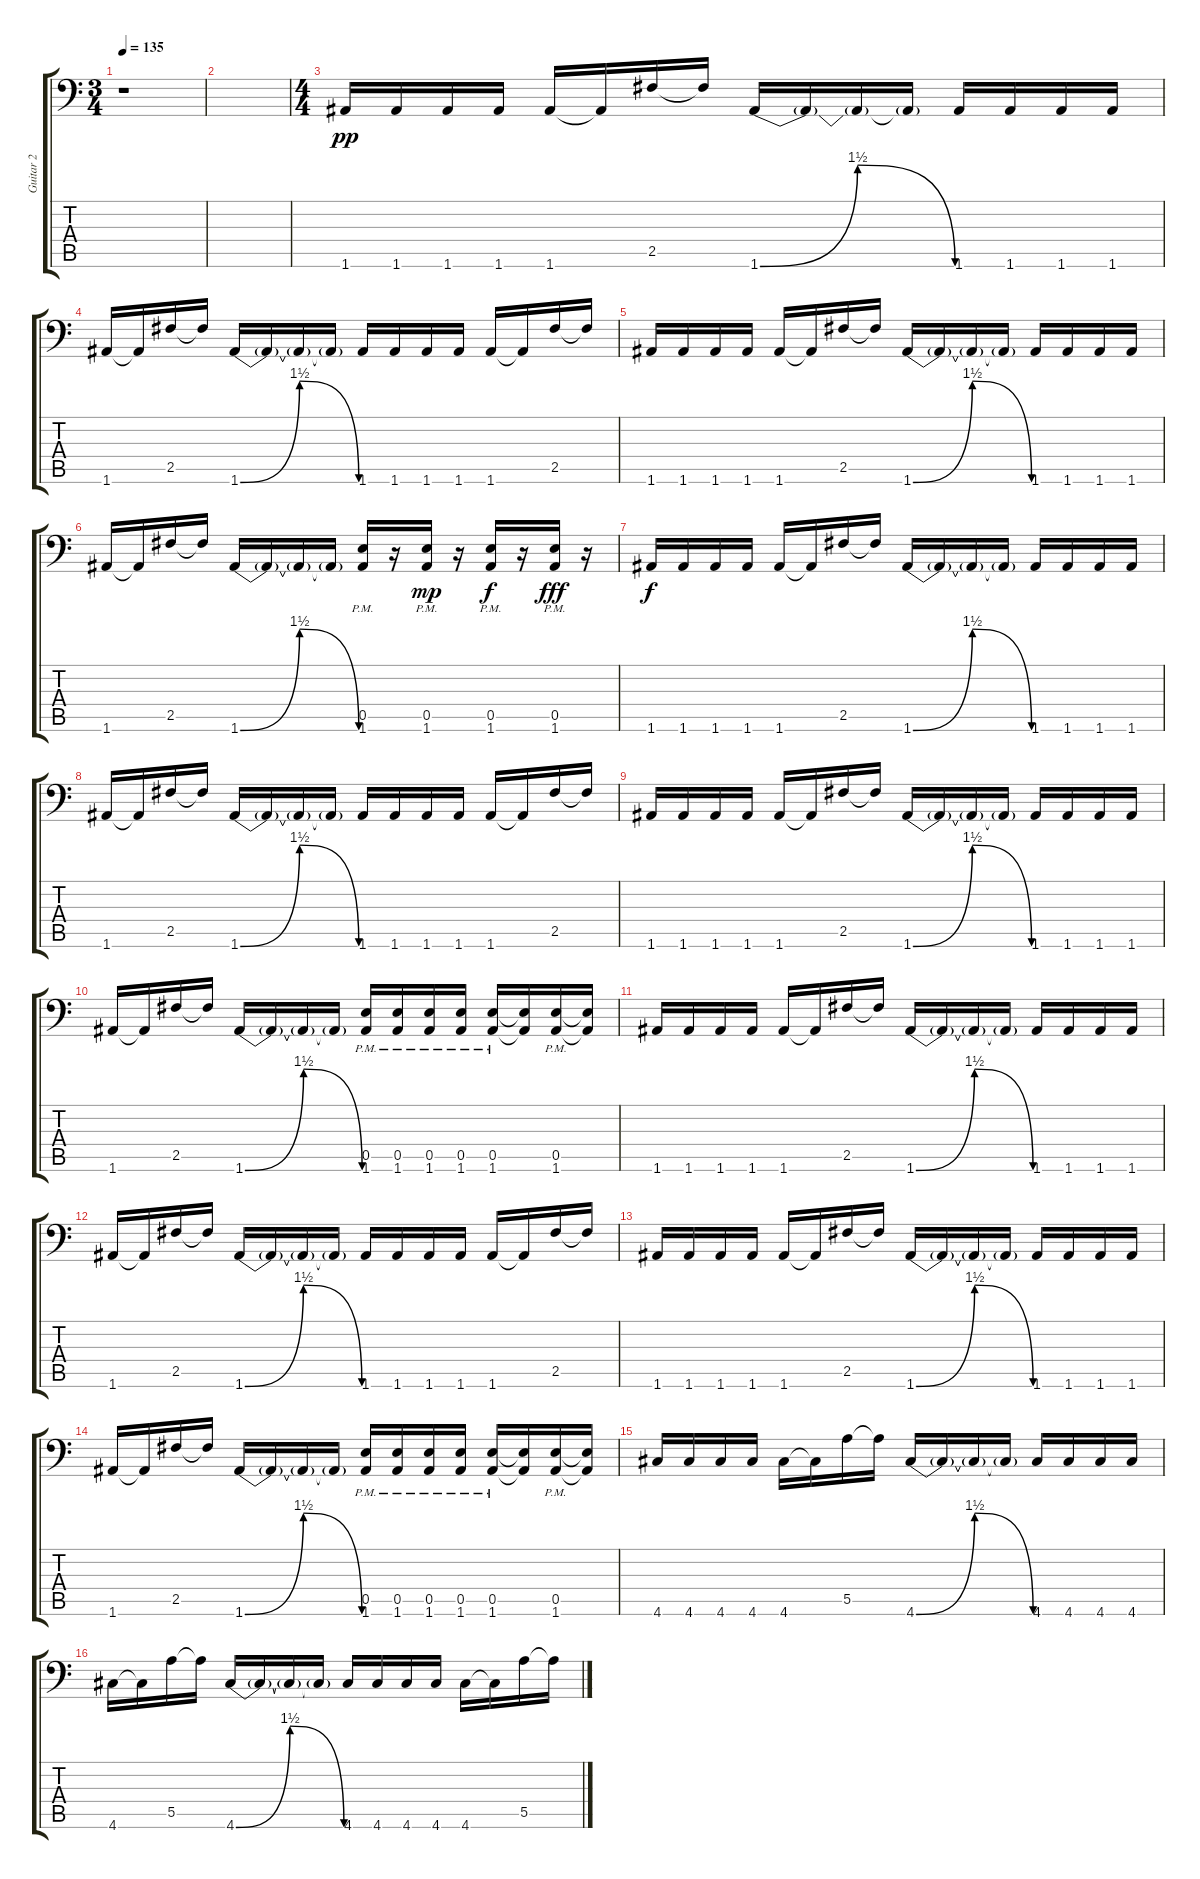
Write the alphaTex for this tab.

\track ("Guitar 2" "Guitar 2") {instrument distortionguitar}
\staff {score tabs}
\tuning (B3 Gb3 D3 A2 E2 A1) {hide}
\ts (3 4)
\tempo 135
\clef f4
\ks c
r.1{dy fff} |
|
\ts (4 4)
1.6.16{dy pp} 1.6.16 1.6.16 1.6.16 1.6.16 1.6{t}.16 2.5.16 2.5{t}.16 1.6{be (bendrelease 0 0 10 6 10 6 60 0)}.16 1.6{t}.16 1.6{t}.16 1.6{t}.16 1.6.16 1.6.16 1.6.16 1.6.16 |
1.6.16 1.6{t}.16 2.5.16 2.5{t}.16 1.6{be (bendrelease 0 0 10 6 10 6 60 0)}.16 1.6{t}.16 1.6{t}.16 1.6{t}.16 1.6.16 1.6.16 1.6.16 1.6.16 1.6.16 1.6{t}.16 2.5.16 2.5{t}.16 |
1.6.16 1.6.16 1.6.16 1.6.16 1.6.16 1.6{t}.16 2.5.16 2.5{t}.16 1.6{be (bendrelease 0 0 10 6 10 6 60 0)}.16 1.6{t}.16 1.6{t}.16 1.6{t}.16 1.6.16 1.6.16 1.6.16 1.6.16 |
1.6.16 1.6{t}.16 2.5.16 2.5{t}.16 1.6{be (bendrelease 0 0 10 6 10 6 60 0)}.16 1.6{t}.16 1.6{t}.16 1.6{t}.16 (0.5{pm} 1.6).16 r.16 (0.5{pm} 1.6).16{dy mp} r.16 (0.5{pm} 1.6).16{dy f} r.16 (0.5{pm} 1.6).16{dy fff} r.16 |
1.6.16{dy f} 1.6.16 1.6.16 1.6.16 1.6.16 1.6{t}.16 2.5.16 2.5{t}.16 1.6{be (bendrelease 0 0 10 6 10 6 60 0)}.16 1.6{t}.16 1.6{t}.16 1.6{t}.16 1.6.16 1.6.16 1.6.16 1.6.16 |
1.6.16 1.6{t}.16 2.5.16 2.5{t}.16 1.6{be (bendrelease 0 0 10 6 10 6 60 0)}.16 1.6{t}.16 1.6{t}.16 1.6{t}.16 1.6.16 1.6.16 1.6.16 1.6.16 1.6.16 1.6{t}.16 2.5.16 2.5{t}.16 |
1.6.16 1.6.16 1.6.16 1.6.16 1.6.16 1.6{t}.16 2.5.16 2.5{t}.16 1.6{be (bendrelease 0 0 10 6 10 6 60 0)}.16 1.6{t}.16 1.6{t}.16 1.6{t}.16 1.6.16 1.6.16 1.6.16 1.6.16 |
1.6.16 1.6{t}.16 2.5.16 2.5{t}.16 1.6{be (bendrelease 0 0 10 6 10 6 60 0)}.16 1.6{t}.16 1.6{t}.16 1.6{t}.16 (0.5{pm} 1.6).16 (0.5{pm} 1.6).16 (0.5{pm} 1.6).16 (0.5{pm} 1.6).16 (0.5{pm} 1.6).16 (0.5{t} 1.6{t}).16 (0.5{pm} 1.6).16 (0.5{t} 1.6{t}).16 |
1.6.16 1.6.16 1.6.16 1.6.16 1.6.16 1.6{t}.16 2.5.16 2.5{t}.16 1.6{be (bendrelease 0 0 10 6 10 6 60 0)}.16 1.6{t}.16 1.6{t}.16 1.6{t}.16 1.6.16 1.6.16 1.6.16 1.6.16 |
1.6.16 1.6{t}.16 2.5.16 2.5{t}.16 1.6{be (bendrelease 0 0 10 6 10 6 60 0)}.16 1.6{t}.16 1.6{t}.16 1.6{t}.16 1.6.16 1.6.16 1.6.16 1.6.16 1.6.16 1.6{t}.16 2.5.16 2.5{t}.16 |
1.6.16 1.6.16 1.6.16 1.6.16 1.6.16 1.6{t}.16 2.5.16 2.5{t}.16 1.6{be (bendrelease 0 0 10 6 10 6 60 0)}.16 1.6{t}.16 1.6{t}.16 1.6{t}.16 1.6.16 1.6.16 1.6.16 1.6.16 |
1.6.16 1.6{t}.16 2.5.16 2.5{t}.16 1.6{be (bendrelease 0 0 10 6 10 6 60 0)}.16 1.6{t}.16 1.6{t}.16 1.6{t}.16 (0.5{pm} 1.6).16 (0.5{pm} 1.6).16 (0.5{pm} 1.6).16 (0.5{pm} 1.6).16 (0.5{pm} 1.6).16 (0.5{t} 1.6{t}).16 (0.5{pm} 1.6).16 (0.5{t} 1.6{t}).16 |
4.6.16 4.6.16 4.6.16 4.6.16 4.6.16 4.6{t}.16 5.5.16 5.5{t}.16 4.6{be (bendrelease 0 0 10 6 10 6 60 0)}.16 4.6{t}.16 4.6{t}.16 4.6{t}.16 4.6.16 4.6.16 4.6.16 4.6.16 |
4.6.16 4.6{t}.16 5.5.16 5.5{t}.16 4.6{be (bendrelease 0 0 10 6 10 6 60 0)}.16 4.6{t}.16 4.6{t}.16 4.6{t}.16 4.6.16 4.6.16 4.6.16 4.6.16 4.6.16 4.6{t}.16 5.5.16 5.5{t}.16
